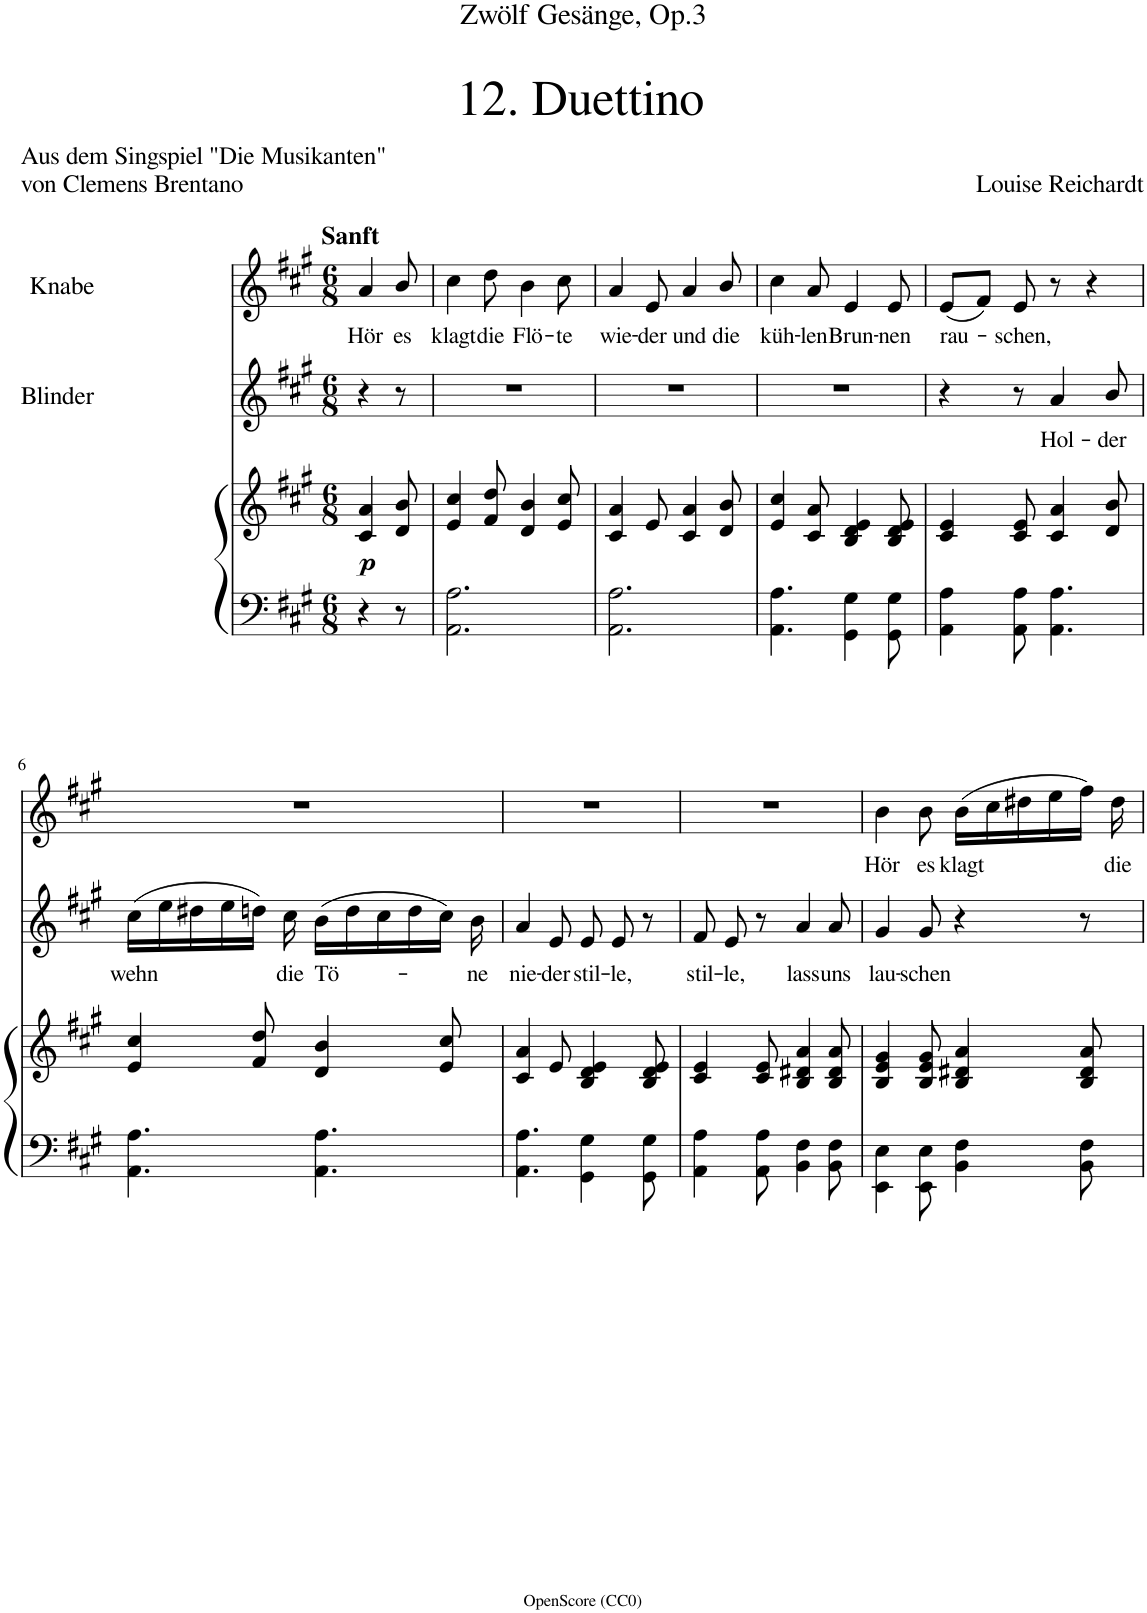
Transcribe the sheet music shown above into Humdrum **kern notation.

**kern	**kern	**dynam	**kern	**text	**kern	**text
*part3	*part3	*part3	*part2	*part2	*part1	*part1
*staff4	*staff3	*staff3/4	*staff2	*staff2	*staff1	*staff1
*I"Piano	*	*	*I"Blinder	*	*I"Knabe	*
*I'Pno	*	*	*	*	*	*
*clefF4	*clefG2	*	*clefG2	*	*clefG2	*
*k[f#c#g#]	*k[f#c#g#]	*	*k[f#c#g#]	*	*k[f#c#g#]	*
*M6/8	*M6/8	*	*M6/8	*	*M6/8	*
=1	=1	=1	=1	=1	=1	=1
!	!	!	!	!	!LO:TX:a:B:t=Sanft	!
!	!	!LO:DY:b	!	!	!	!LO:LY:b
4r	4c#/ 4a/	p	4r	.	4a/	Hör
!	!	!	!	!	!	!LO:LY:b
8r	8d/ 8b/	.	8r	.	8b/	es
=2	=2	=2	=2	=2	=2	=2
!	!	!	!	!	!	!LO:LY:b
2.AA\ 2.A\	4e/ 4cc#/	.	2.r	.	4cc#\	klagt
!	!	!	!	!	!	!LO:LY:b
.	8f#/ 8dd/	.	.	.	8dd\	die
!	!	!	!	!	!	!LO:LY:b
.	4d/ 4b/	.	.	.	4b\	Flö-
!	!	!	!	!	!	!LO:LY:b
.	8e/ 8cc#/	.	.	.	8cc#\	-te
=3	=3	=3	=3	=3	=3	=3
!	!	!	!	!	!	!LO:LY:b
2.AA\ 2.A\	4c#/ 4a/	.	2.r	.	4a/	wie-
!	!	!	!	!	!	!LO:LY:b
.	8e/	.	.	.	8e/	-der
!	!	!	!	!	!	!LO:LY:b
.	4c#/ 4a/	.	.	.	4a/	und
!	!	!	!	!	!	!LO:LY:b
.	8d/ 8b/	.	.	.	8b/	die
=4	=4	=4	=4	=4	=4	=4
!	!	!	!	!	!	!LO:LY:b
4.AA\ 4.A\	4e/ 4cc#/	.	2.r	.	4cc#\	küh-
!	!	!	!	!	!	!LO:LY:b
.	8c#/ 8a/	.	.	.	8a/	-len
!	!	!	!	!	!	!LO:LY:b
4GG#\ 4G#\	4B/ 4d/ 4e/	.	.	.	4e/	Brun-
!	!	!	!	!	!	!LO:LY:b
8GG#\ 8G#\	8B/ 8d/ 8e/	.	.	.	8e/	-nen
=5	=5	=5	=5	=5	=5	=5
!	!	!	!	!	!	!LO:LY:b
4AA\ 4A\	4c#/ 4e/	.	4r	.	(8e/L	rau-
.	.	.	.	.	8f#/J)	.
!	!	!	!	!	!	!LO:LY:b
8AA\ 8A\	8c#/ 8e/	.	8r	.	8e/	-schen,
!	!	!	!	!LO:LY:b	!	!
4.AA\ 4.A\	4c#/ 4a/	.	4a/	Hol-	8r	.
.	.	.	.	.	4r	.
!	!	!	!	!LO:LY:b	!	!
.	8d/ 8b/	.	8b/	-der	.	.
!!LO:LB:g=z
=6	=6	=6	=6	=6	=6	=6
!	!	!	!	!LO:LY:b	!	!
4.AA\ 4.A\	4e/ 4cc#/	.	(16cc#\LL	wehn	2.r	.
.	.	.	16ee\	.	.	.
.	.	.	16dd#X\	.	.	.
.	.	.	16ee\	.	.	.
.	8f#/ 8dd/	.	16ddn\JJ)	.	.	.
!	!	!	!	!LO:LY:b	!	!
.	.	.	16cc#\	die	.	.
!	!	!	!	!LO:LY:b	!	!
4.AA\ 4.A\	4d/ 4b/	.	(16b\LL	Tö-	.	.
.	.	.	16dd\	.	.	.
.	.	.	16cc#\	.	.	.
.	.	.	16dd\	.	.	.
.	8e/ 8cc#/	.	16cc#\JJ)	.	.	.
!	!	!	!	!LO:LY:b	!	!
.	.	.	16b\	-ne	.	.
=7	=7	=7	=7	=7	=7	=7
!	!	!	!	!LO:LY:b	!	!
4.AA\ 4.A\	4c#/ 4a/	.	4a/	nie-	2.r	.
!	!	!	!	!LO:LY:b	!	!
.	8e/	.	8e/	-der	.	.
!	!	!	!	!LO:LY:b	!	!
4GG#\ 4G#\	4B/ 4d/ 4e/	.	8e/	stil-	.	.
!	!	!	!	!LO:LY:b	!	!
.	.	.	8e/	-le,	.	.
8GG#\ 8G#\	8B/ 8d/ 8e/	.	8r	.	.	.
=8	=8	=8	=8	=8	=8	=8
!	!	!	!	!LO:LY:b	!	!
4AA\ 4A\	4c#/ 4e/	.	8f#/	stil-	2.r	.
!	!	!	!	!LO:LY:b	!	!
.	.	.	8e/	-le,	.	.
8AA\ 8A\	8c#/ 8e/	.	8r	.	.	.
!	!	!	!	!LO:LY:b	!	!
4BB\ 4F#\	4B/ 4d#X/ 4a/	.	4a/	lass	.	.
!	!	!	!	!LO:LY:b	!	!
8BB\ 8F#\	8B/ 8d#/ 8a/	.	8a/	uns	.	.
=9	=9	=9	=9	=9	=9	=9
!	!	!	!	!LO:LY:b	!	!LO:LY:b
4EE\ 4E\	4B/ 4e/ 4g#/	.	4g#/	lau-	4b\	Hör
!	!	!	!	!LO:LY:b	!	!LO:LY:b
8EE\ 8E\	8B/ 8e/ 8g#/	.	8g#/	-schen	8b\	es
!	!	!	!	!	!	!LO:LY:b
4BB\ 4F#\	4B/ 4d#X/ 4a/	.	4r	.	(16b\LL	klagt
.	.	.	.	.	16cc#\	.
.	.	.	.	.	16dd#X\	.
.	.	.	.	.	16ee\	.
8BB\ 8F#\	8B/ 8d#/ 8a/	.	8r	.	16ff#\JJ)	.
!	!	!	!	!	!	!LO:LY:b
.	.	.	.	.	16dd#\	die
=	=	=	=	=	=	=
*-	*-	*-	*-	*-	*-	*-
